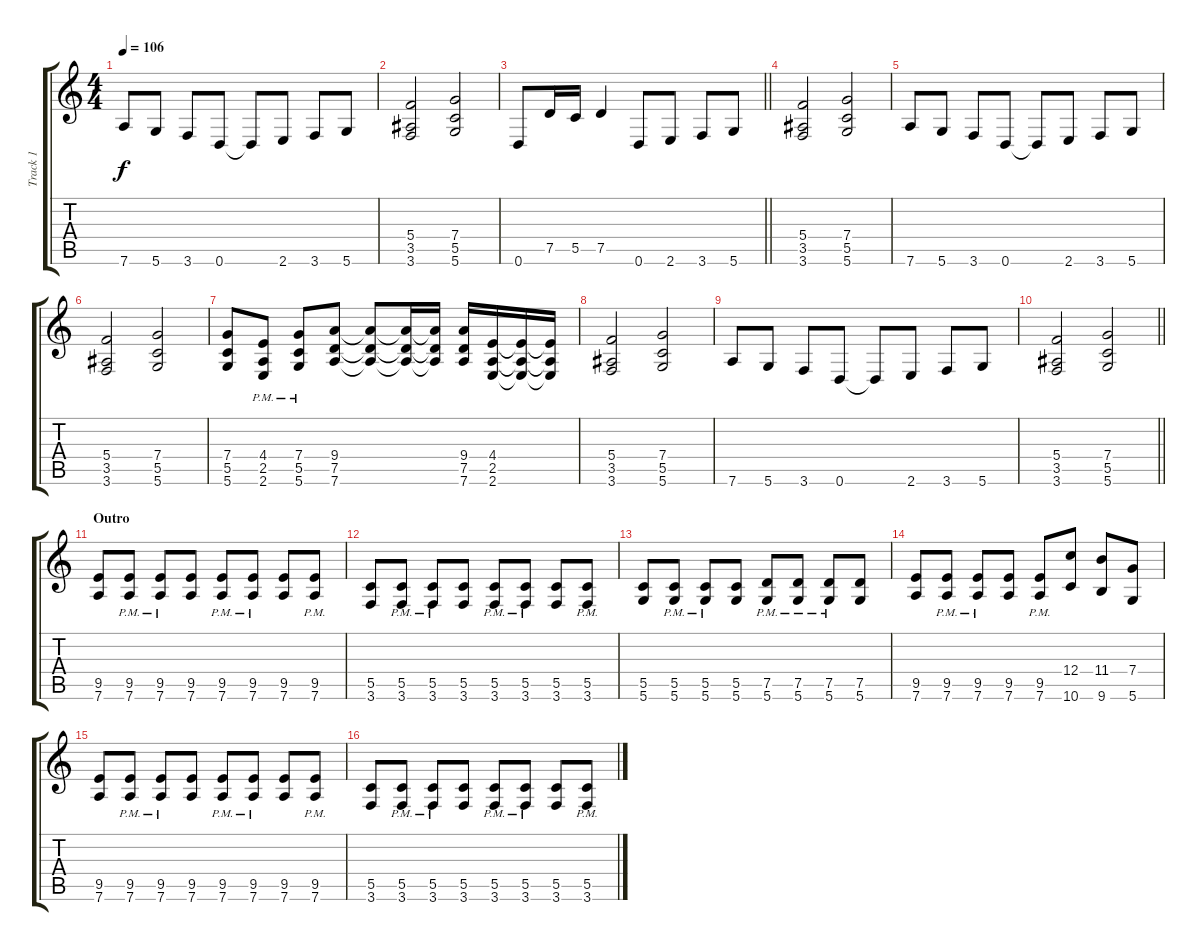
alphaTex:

\track ("Track 1" "Track 1") {instrument distortionguitar}
\staff {score tabs}
\tuning (D4 A3 F3 C3 G2 D2) {hide}
\ts (4 4)
\tempo 106
\clef g2
\ks c
7.6.8{dy f} 5.6.8 3.6.8 0.6.8 0.6{t}.8 2.6.8 3.6.8 5.6.8 |
(5.4 3.5 3.6).2 (7.4 5.5 5.6).2 |
\barLineRight lightlight
0.6.8 7.5.16 5.5.16 7.5.4 0.6.8 2.6.8 3.6.8 5.6.8 |
\section ("" "")
(5.4 3.5 3.6).2 (7.4 5.5 5.6).2 |
7.6.8 5.6.8 3.6.8 0.6.8 0.6{t}.8 2.6.8 3.6.8 5.6.8 |
(5.4 3.5 3.6).2 (7.4 5.5 5.6).2 |
(7.4 5.5 5.6).8 (4.4{pm} 2.5{pm} 2.6{pm}).8 (7.4{pm} 5.5{pm} 5.6{pm}).8 (9.4 7.5 7.6).8 (9.4{t} 7.5{t} 7.6{t}).8 (9.4{t} 7.5{t} 7.6{t}).16 (9.4{t} 7.5{t} 7.6{t}).16 (9.4 7.5 7.6).16 (4.4 2.5 2.6).16 (4.4{t} 2.5{t} 2.6{t}).16 (4.4{t} 2.5{t} 2.6{t}).16 |
(5.4 3.5 3.6).2 (7.4 5.5 5.6).2 |
7.6.8 5.6.8 3.6.8 0.6.8 0.6{t}.8 2.6.8 3.6.8 5.6.8 |
\barLineRight lightlight
(5.4 3.5 3.6).2 (7.4 5.5 5.6).2 |
\section ("" "Outro")
(9.5 7.6).8 (9.5{pm} 7.6{pm}).8 (9.5{pm} 7.6{pm}).8 (9.5 7.6).8 (9.5{pm} 7.6{pm}).8 (9.5{pm} 7.6{pm}).8 (9.5 7.6).8 (9.5{pm} 7.6{pm}).8 |
(5.5 3.6).8 (5.5{pm} 3.6{pm}).8 (5.5{pm} 3.6{pm}).8 (5.5 3.6).8 (5.5{pm} 3.6{pm}).8 (5.5{pm} 3.6{pm}).8 (5.5 3.6).8 (5.5{pm} 3.6{pm}).8 |
(5.5 5.6).8 (5.5{pm} 5.6{pm}).8 (5.5{pm} 5.6{pm}).8 (5.5 5.6).8 (7.5{pm} 5.6{pm}).8 (7.5{pm} 5.6{pm}).8 (7.5{pm} 5.6{pm}).8 (7.5 5.6).8 |
(9.5 7.6).8 (9.5{pm} 7.6{pm}).8 (9.5{pm} 7.6{pm}).8 (9.5 7.6).8 (9.5{pm} 7.6{pm}).8 (12.4 10.6).8 (11.4 9.6).8 (7.4 5.6).8 |
(9.5 7.6).8 (9.5{pm} 7.6{pm}).8 (9.5{pm} 7.6{pm}).8 (9.5 7.6).8 (9.5{pm} 7.6{pm}).8 (9.5{pm} 7.6{pm}).8 (9.5 7.6).8 (9.5{pm} 7.6{pm}).8 |
(5.5 3.6).8 (5.5{pm} 3.6{pm}).8 (5.5{pm} 3.6{pm}).8 (5.5 3.6).8 (5.5{pm} 3.6{pm}).8 (5.5{pm} 3.6{pm}).8 (5.5 3.6).8 (5.5{pm} 3.6{pm}).8
